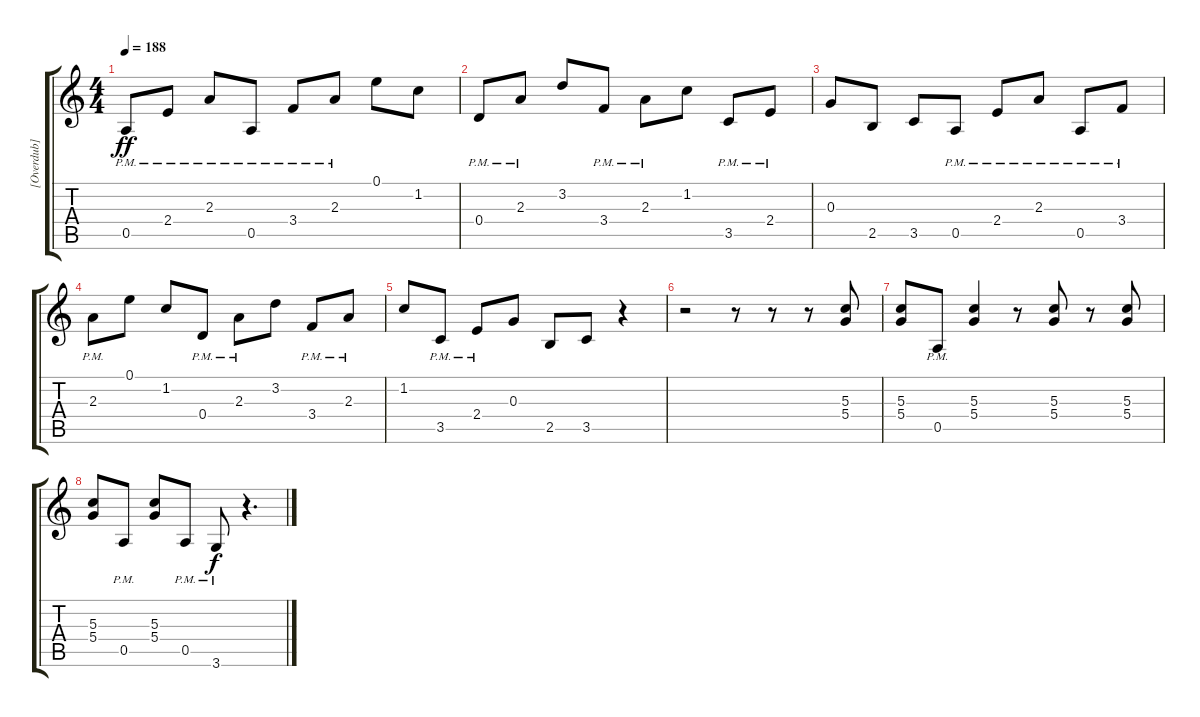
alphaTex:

\track ("[Overdub]" "[Overdub]") {instrument distortionguitar}
\staff {score tabs}
\tuning (E4 B3 G3 D3 A2 E2) {hide}
\ts (4 4)
\tempo 188
\clef g2
\ks c
0.5{pm}.8{dy ff balance 1} 2.4{pm}.8 2.3{pm}.8 0.5{pm}.8 3.4{pm}.8 2.3{pm}.8 0.1.8 1.2.8 |
0.4{pm}.8 2.3{pm}.8 3.2.8 3.4{pm}.8 2.3{pm}.8 1.2.8 3.5{pm}.8 2.4{pm}.8 |
0.3.8 2.5.8 3.5.8 0.5{pm}.8 2.4{pm}.8 2.3{pm}.8 0.5{pm}.8 3.4{pm}.8 |
2.3{pm}.8 0.1.8 1.2.8 0.4{pm}.8 2.3{pm}.8 3.2.8 3.4{pm}.8 2.3{pm}.8 |
1.2.8 3.5{pm}.8 2.4{pm}.8 0.3.8 2.5.8 3.5.8 r.4 |
r.2 r.8 r.8 r.8 (5.3 5.4).8 |
(5.3 5.4).8 0.5{pm}.8 (5.3 5.4).4 r.8 (5.3 5.4).8 r.8 (5.3 5.4).8 |
(5.3 5.4).8 0.5{pm}.8 (5.3 5.4).8 0.5{pm}.8 3.6{pm}.8{dy f} r.4{d}
